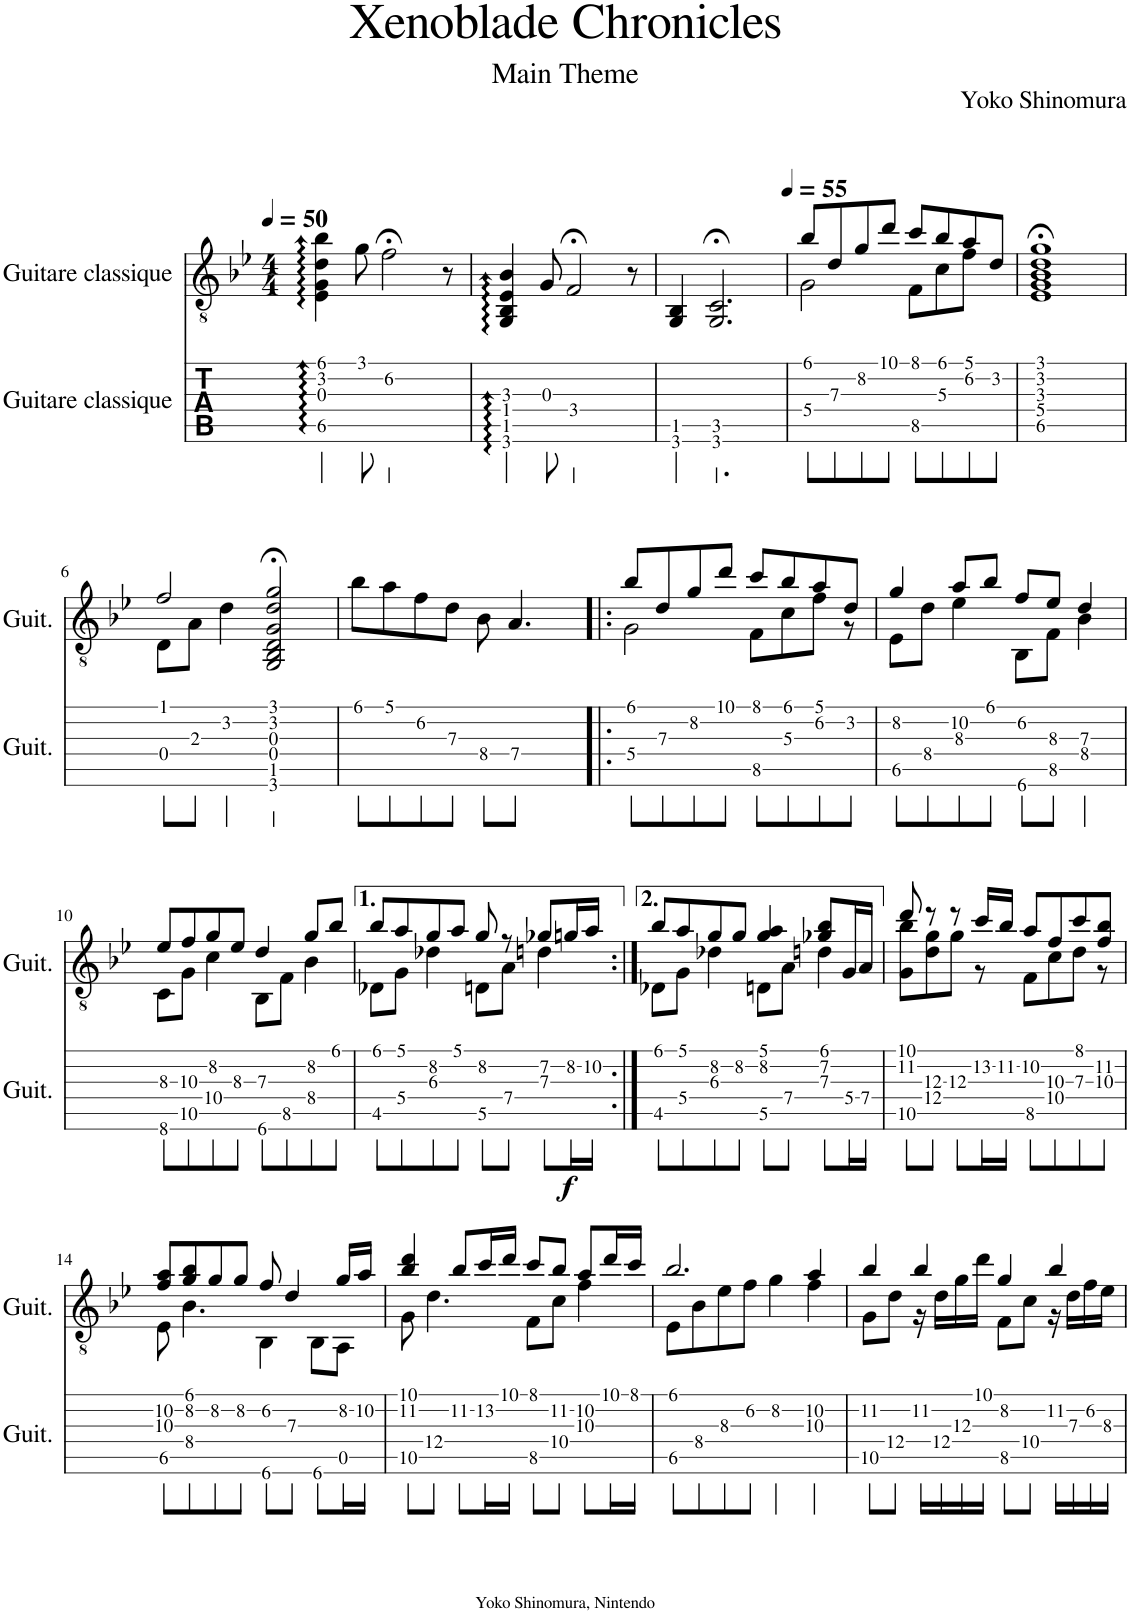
**kern	**dynam	**kern
*part2	*part2	*part1
*staff2	*staff2	*staff1
*I"Guitare classique	*	*I"Guitare classique
*I'Guit.	*	*I'Guit.
*stria6	*	*
*	*	*clefGv2
*k[b-e-]	*	*k[b-e-]
*M4/4	*	*M4/4
*MM50	*	*MM50
=1	=1	=1
4E-\ 4G\ 4d\ 4b-\	.	4E-\ 4G\ 4d\ 4b-\
8g\	.	8g\
2f\	.	2f;<\
8r	.	8r
=2	=2	=2
4GG\ 4BB-\ 4E-\ 4B-\	.	4GG/ 4BB-/ 4E-/ 4B-/
8G\	.	8G/
2F\	.	2F;</
8r	.	8r
=3	=3	=3
4GG\ 4BB-\	.	4GG/ 4BB-/
2.GG\ 2.C\	.	2.GG/;< 2.C/;<
=4	=4	=4
*	*	*MM55
*	*	*^
8G\ 8b-\L	.	8b-/L	2G\
8d\	.	8d/	.
8g\	.	8g/	.
8dd\J	.	8dd/J	.
8F\ 8cc\L	.	8cc/L	8F\L
8c\ 8b-\	.	8b-/	8c\
8f\ 8a\	.	8a/	8f\J
8d\J	.	8d/J	8ryy
*	*	*v	*v
=5	=5	=5
1E- 1G 1B- 1d 1g	.	1E-;< 1G;< 1B-;< 1d;< 1g;<
!!LO:LB:g=z
=6	=6	=6
*	*	*^
8D\ 8f\L	.	2f/	8D\L
8A\J	.	.	8A\J
4d\	.	.	4d\
2GG\ 2BB-\ 2D\ 2G\ 2d\ 2g\	.	2GG/;< 2BB-/;< 2D/;< 2G/;< 2d/;< 2g/;<	2ryy
*	*	*v	*v
=7	=7	=7
8b-\L	.	8b-\L
8a\	.	8a\
8f\	.	8f\
8d\J	.	8d\J
8B-\L	.	8B-\
8A\J	.	4.A/
4r	.	.
=8!|:	=8!|:	=8!|:
*	*	*^
8G\ 8b-\L	.	8b-/L	2G\
8d\	.	8d/	.
8g\	.	8g/	.
8dd\J	.	8dd/J	.
8F\ 8cc\L	.	8cc/L	8F\L
8c\ 8b-\	.	8b-/	8c\
8f\ 8a\	.	8a/	8f\J
8d\J	.	8d/J	8r
=9	=9	=9	=9
8E-\ 8g\L	.	4g/	8E-\L
8B-\	.	.	8d\J
8e-\ 8a\	.	8a/L	4e-\
8b-\J	.	8b-/J	.
8BB-\ 8f\L	.	8f/L	8BB-\L
8F\ 8e-\J	.	8e-/J	8F\J
4B-\ 4d\	.	4d/	4B-\
!!LO:LB:g=z	!!
=10	=10	=10	=10
8C\ 8e-\L	.	8e-/L	8C\L
8G\ 8f\	.	8f/	8G\J
8c\ 8g\	.	8g/	4c\
8e-\J	.	8e-/J	.
8BB-\ 8d\L	.	4d/	8BB-\L
8F\	.	.	8F\J
8B-\ 8g\	.	8g/L	4B-\
8b-\J	.	8b-/J	.
=11	=11	=11	=11
8D-X\ 8b-\L	.	8b-/L	8D-X\L
8G\ 8a\	.	8a/	8G\J
8c#\ 8g\	.	8g/	4d-X\
8a\J	.	8a/J	.
8D\ 8g\L	.	8g/	8Dn\L
8A\J	.	8r	8A\J
8d\ 8f#\L	.	8g-X/L	4dn\
!	!LO:DY:b	!	!
16g\L	f	16gn/L	.
16a\JJ	.	16a/JJ	.
=12:|!	=12:|!	=12:|!	=12:|!
8D-X\ 8b-\L	.	8b-/L	8D-X\L
8G\ 8a\	.	8a/	8G\J
8c#\ 8g\	.	8g/	4d-X\
8g\J	.	8g/J	.
8D\ 8g\ 8a\L	.	4g/ 4a/	8Dn\L
8A\J	.	.	8A\J
8d\ 8g-\ 8b-\L	.	8g-X/ 8b-/L	4dn\
16G\L	.	16G/L	.
16A\JJ	.	16A/JJ	.
=13	=13	=13	=13
8G\ 8b-\ 8dd\L	.	8dd/	8G\ 8b-\L
8d\ 8g\J	.	8r	8d\ 8g\
8g\L	.	8r	8g\J
16cc\L	.	16cc/LL	8r
16b-\JJ	.	16b-/JJ	.
8F\ 8a\L	.	8a/L	8F\L
8c\ 8f\	.	8f/	8c\
8d\ 8cc\	.	8cc/	8d\J
8f\ 8b-\J	.	8f/ 8b-/J	8r
!!LO:LB:g=z	!!
=14	=14	=14	=14
8E-\ 8f\ 8a\L	.	8f/ 8a/L	8E-\
8B-\ 8g\ 8b-\	.	8g/ 8b-/	4.B-\
8g\	.	8g/	.
8g\J	.	8g/J	.
8BB-\ 8f\L	.	8f/	4BB-\
8d\J	.	4d/	.
8BB-\L	.	.	8BB-\L
16AA\ 16g\L	.	16g/LL	8AA\J
16a\JJ	.	16a/JJ	.
=15	=15	=15	=15
8G\ 8b-\ 8dd\L	.	4b-/ 4dd/	8G\
8d\J	.	.	4.d\
8b-\L	.	8b-/L	.
16cc\L	.	16cc/L	.
16dd\JJ	.	16dd/JJ	.
8F\ 8cc\L	.	8cc/L	8F\L
8c\ 8b-\J	.	8b-/J	8c\J
8f\ 8a\L	.	8a/L	4f\
16dd\L	.	16dd/L	.
16cc\JJ	.	16cc/JJ	.
=16	=16	=16	=16
8E-\ 8b-\L	.	2.b-/	8E-\L
8B-\	.	.	8B-\
8e-\	.	.	8e-\
8f\J	.	.	8f\J
4g\	.	.	4g\
4f\ 4a\	.	4a/	4f\
=17	=17	=17	=17
8G\ 8b-\L	.	4b-/	8G\L
8d\J	.	.	8d\J
16b-\LL	.	4b-/	16r
16d\	.	.	16d\LL
16g\	.	.	16g\
16dd\JJ	.	.	16dd\JJ
8F\ 8g\L	.	4g/	8F\L
8c\J	.	.	8c\J
16b-\LL	.	4b-/	16r
16d\	.	.	16d\LL
16f\	.	.	16f\
16e-\JJ	.	.	16e-\JJ
*	*	*v	*v
=	=	=
*-	*-	*-
